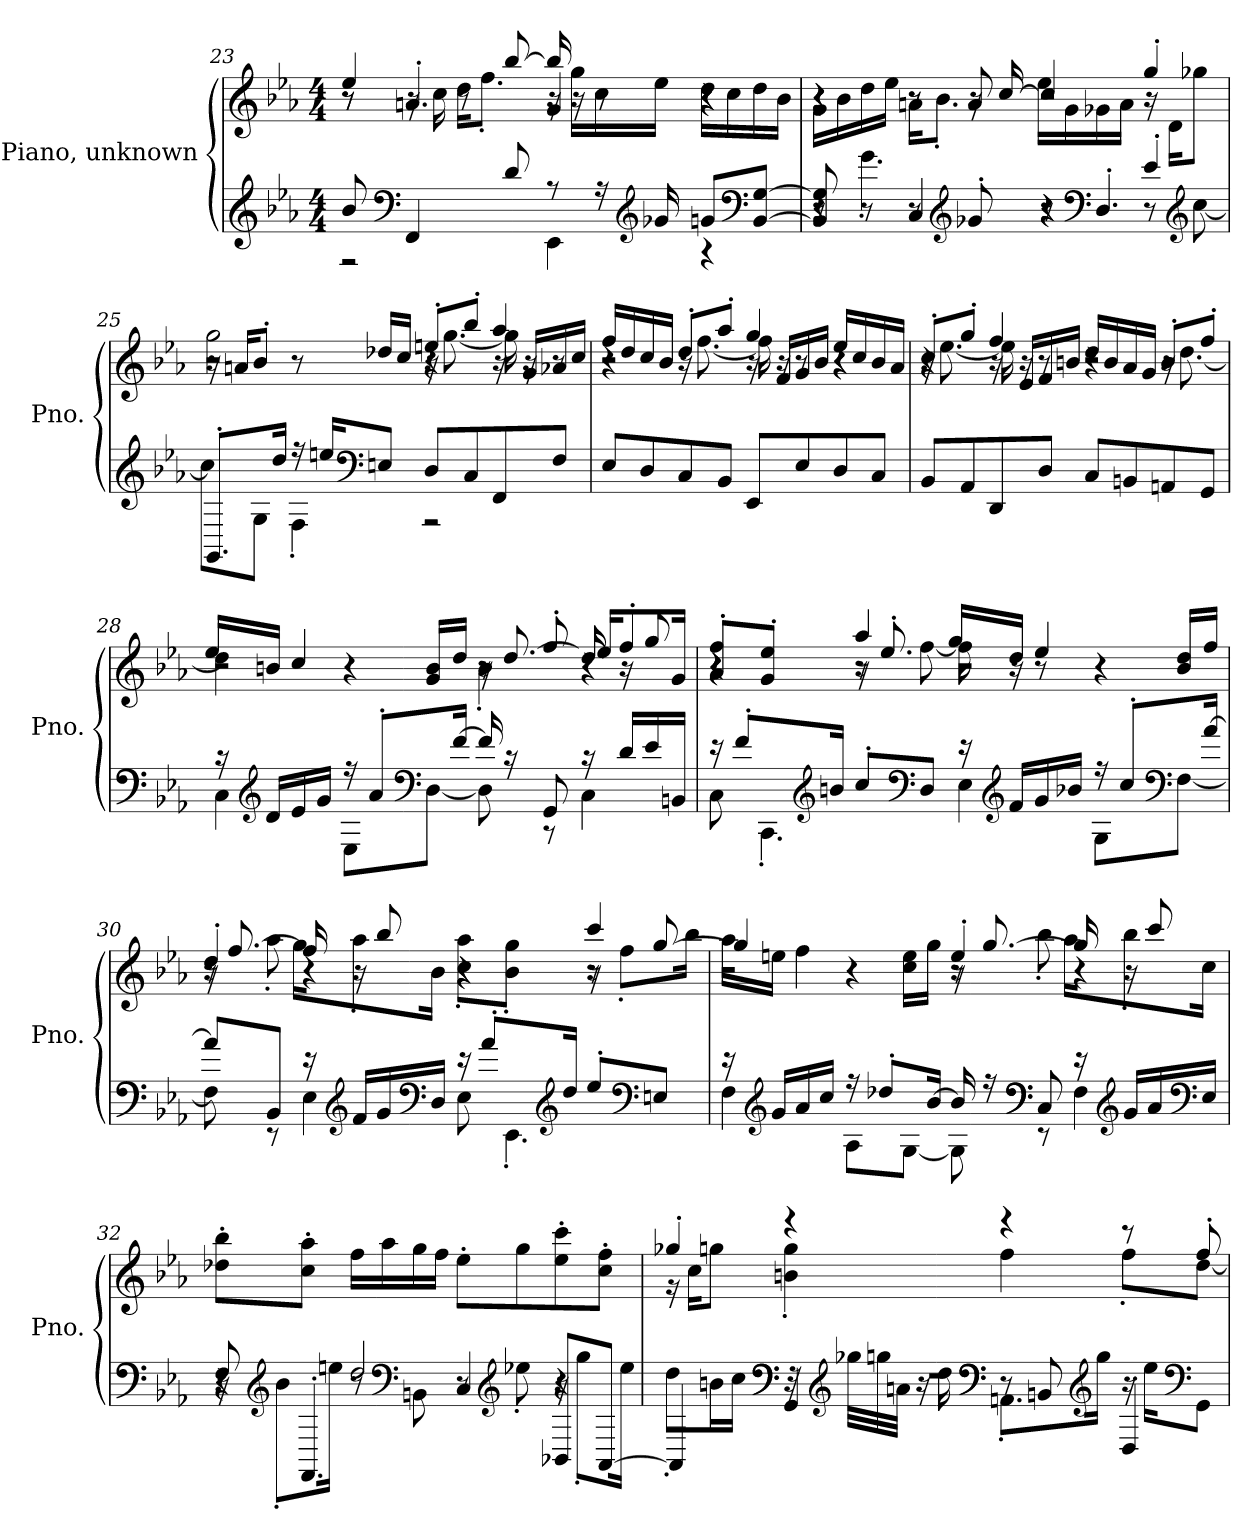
**kern	**kern
*part1	*part1
*staff2	*staff1
*I"Piano, unknown	*
*I'Pno.	*
!!LO:LB:g=z
*clefG2	*clefG2
*k[b-e-a-]	*k[b-e-a-]
*M4/4	*M4/4
=23	=23
*^	*^
*	*	*	*^
8b-/	2r	4ee-/	8r	8r
*clefF4	*	*	*	*
4FF/	.	.	16r	4.an'/
.	.	.	16cc\	.
.	.	8r	16dd\KL	.
.	.	.	8.ff'\J	.
8d/	.	[8bb-/	.	.
8r	4EE-\	16bb-/]	16r	4g/
.	.	16r	16gg\LL	.
16r	.	8r	16cc\	.
*clefG2	*	*	*	*
16g-X/	.	.	16ee-\JJ	.
8gn/L	4r	4r	16dd\LL	4r
.	.	.	16cc\	.
*clefF4	*	*	*	*
[8BB-/ [8G/J	.	.	16dd\	.
.	.	.	16b-\JJ	.
=24	=24	=24	=24	=24
*	*^	*	*	*
8BB-/] 8G/]	8r	4r	4r	16g\LL	4r
.	.	.	.	16b-\	.
8r	4.g'\	.	.	16dd\	.
.	.	.	.	16ee-\JJ	.
8r	.	4C/	8r	16an\KL	8r
.	.	.	.	8.b-'\J	.
*clefG2	*	*	*	*	*
8g-X'/	.	.	16r	.	8a/
.	.	.	[16cc/	.	.
4r	4r	8r	4cc/]	16ee-\LL	2r
.	.	.	.	16g\	.
*clefF4	*	*	*	*	*
.	.	4.D'/	.	16g-X\	.
.	.	.	.	16a\JJ	.
4e-'/	8r	.	4gg'/	16r	.
.	.	.	.	16d\KL	.
*clefG2	*	*	*	*	*
.	[8cc\	.	.	8gg-X\J	.
*	*v	*v	*	*	*
!!LO:LB:g=z	!!	!!
=25	=25	=25	=25	=25
8.GG'/L	8cc\L]	2r	2gg\	16r
.	.	.	.	16an/KL
.	8G\J	.	.	8b-'/J
16dd/Jk	.	.	.	.
16r	4F'\	.	.	8r
16een/KL	.	.	.	.
*clefF4	*	*	*	*
8En/J	.	.	.	16dd-X/LL
.	.	.	.	16cc/JJ
8D/L	2r	4r	16r	8een'/L
.	.	.	[8.gg\	.
8C/	.	.	.	8bb-'/J
8FF/	.	4aa-/	16gg\]	16r
.	.	.	16r	16g/LL
8F/J	.	.	8r	16a-X/
.	.	.	.	16cc/JJ
*v	*v	*	*	*
=26	=26	=26	=26
8E-/L	2r	4r	16ff/LL
.	.	.	16dd/
8D/	.	.	16cc/
.	.	.	16b-/JJ
8C/	.	16r	8dd'/L
.	.	[8.ff\	.
8BB-/J	.	.	8aa-'/J
8EE-/L	4gg/	16ff\]	16r
.	.	16r	16f/LL
8E-/	.	8r	16g/
.	.	.	16b-/JJ
8D/	4r	4r	16ee-/LL
.	.	.	16cc/
8C/J	.	.	16b-/
.	.	.	16a-/JJ
!!LO:LB:g=z	!!	!!
=27	=27	=27	=27
8BB-/L	4r	16r	8cc'/L
.	.	[8.ee-\	.
8AA-/	.	.	8gg'/J
8DD/	4ff/	16ee-\]	16r
.	.	16r	16e-/LL
8D/J	.	8r	16f/
.	.	.	16bn/JJ
8C/L	2r	4r	16dd/LL
.	.	.	16b/
8BBn/	.	.	16a-/
.	.	.	16g/JJ
8AAn/	.	16r	8b'/L
.	.	[8.dd\	.
8GG/J	.	.	8ff'/J
=28	=28	=28	=28
*^	*	*	*
16r	4C\	2r	4dd\]	16ee-/LL
*clefG2	*	*	*	*
16d/LL	.	.	.	16bn/JJ
16e-/	.	.	.	4cc/
16g/JJ	.	.	.	.
16r	8E-\L	.	4r	.
8a-'/L	.	.	.	.
*clefF4	*	*	*	*
.	[8D\J	.	.	16g/ 16b/LL
[16f/Jk	.	.	.	16dd/JJ
16f/]	8D\]	16r	4b'\	8r
16r	.	[8.dd/	.	.
8GG/	8r	.	.	8ff'/
16r	4C\	16dd/]	4r	16ee-/KL
16d/LL	.	16r	.	8ff'/
16e-/	.	8gg/	.	.
16BBn/JJ	.	.	.	16g/Jk
!!LO:LB:g=z	!!	!!
=29	=29	=29	=29	=29
16r	8C\	4r	4r	8a-/' 8ff/'L
8f'/L	.	.	.	.
.	4.CC'\	.	.	8g/' 8ee-/'J
*clefG2	*	*	*	*
16bn/Jk	.	.	.	.
8cc'/L	.	4aa-/	8r	16r
.	.	.	.	8.ee-'/
*clefF4	*	*	*	*
8D/J	.	.	[8ff\	.
16r	4E-\	2r	16ff\]	16gg/LL
*clefG2	*	*	*	*
16f/LL	.	.	16r	16dd/JJ
16g/	.	.	8r	4ee-/
16b-X/JJ	.	.	.	.
16r	8G\L	.	4r	.
8cc'/L	.	.	.	.
*clefF4	*	*	*	*
.	[8F\J	.	.	16b-/ 16dd/LL
[16a-/Jk	.	.	.	16ff/JJ
!!LO:PB:g=z	!!	!!
=30	=30	=30	=30	=30
8a-/L]	8F\]	16r	8r	4dd'/
.	.	[8.ff/	.	.
8BB-/J	8r	.	8aa-'\	.
16r	4E-\	16ff/]	16gg\KL	4r
*clefG2	*	*	*	*
16f/LL	.	16r	8aa-'\	.
16g/	.	8bb-/	.	.
*clefF4	*	*	*	*
16D/JJ	.	.	16b-\Jk	.
16r	8E-\	4r	8cc\' 8aa-\'L	4r
8a-'/L	.	.	.	.
.	4.EE-'\	.	8b-\' 8gg\'J	.
*clefG2	*	*	*	*
16dd/Jk	.	.	.	.
8ee-'/L	.	4ccc/	16r	8r
.	.	.	8ff'\L	.
*clefF4	*	*	*	*
8En/J	.	.	.	[8gg/
.	.	.	16bb-\Jk	.
!!LO:LB:g=z	!!	!!
=31	=31	=31	=31	=31
16r	4F\	2r	16aa-\LL	4gg/]
*clefG2	*	*	*	*
16g/LL	.	.	16een\JJ	.
16a-/	.	.	4ff\	.
16cc/JJ	.	.	.	.
16r	8A-\L	.	.	4r
8dd-X'/L	.	.	.	.
.	[8G\J	.	16cc\ 16ee\LL	.
[16b-/Jk	.	.	16gg\JJ	.
16b-/]	8G\]	16r	8r	4ee'/
16r	.	[8.gg/	.	.
*clefF4	*	*	*	*
8C/	8r	.	8bb-'\	.
16r	4F\	16gg/]	16aa-\KL	4r
*clefG2	*	*	*	*
16g/LL	.	16r	8bb-'\	.
16a-/	.	8ccc/	.	.
*clefF4	*	*	*	*
16E-/JJ	.	.	16cc\Jk	.
*	*	*v	*v	*v
!!LO:LB:g=z
=32	=32	=32
*	*^	*
4r	16r	8F/	8dd-X\' 8bb-\'L
*clefG2	*	*	*
.	8b-'\L	.	.
.	.	4.FF'/	8cc\' 8aa-\'J
.	16een\Jk	.	.
2dd/	8r	.	16ff\LL
.	.	.	16aa-\
*clefF4	*	*	*
.	8BBn\	.	16gg\
.	.	.	16ff\JJ
.	8r	4C/	8ee-'\L
*clefG2	*	*	*
.	8ee-X'\	.	8gg\
4r	16r	8BB-X/L	8ee-\' 8ccc\'
.	8gg'\L	.	.
.	.	[8AA-/J	8cc\' 8ff\'J
.	16ee-\Jk	.	.
!!LO:LB:g=z
=33	=33	=33	=33
*	*	*	*^
1r	8dd'\L	4AA-/]	4gg-X'/	16r
.	.	.	.	16cc\KL
.	16bn\L	.	.	8ggn\J
.	16cc\JJ	.	.	.
*clefF4	*	*	*	*
.	32r	4GG/	4r	4bn\' 4gg\'
*clefG2	*	*	*	*
.	32gg-X\LLL	.	.	.
.	32ggn\	.	.	.
.	32an\JJJ	.	.	.
.	16r	.	.	.
.	16dd\	.	.	.
*clefF4	*	*	*	*
.	8.AAn'\L	8r	4r	4ff\
.	.	8BBn/	.	.
*clefG2	*	*	*	*
.	16gg\Jk	.	.	.
.	16r	4D'/	8r	8ff'\L
.	16ee-\KL	.	.	.
*clefF4	*	*	*	*
.	8GG\J	.	8ff'/	[8dd\J
*v	*v	*v	*	*
*	*v	*v
=	=
*-	*-
